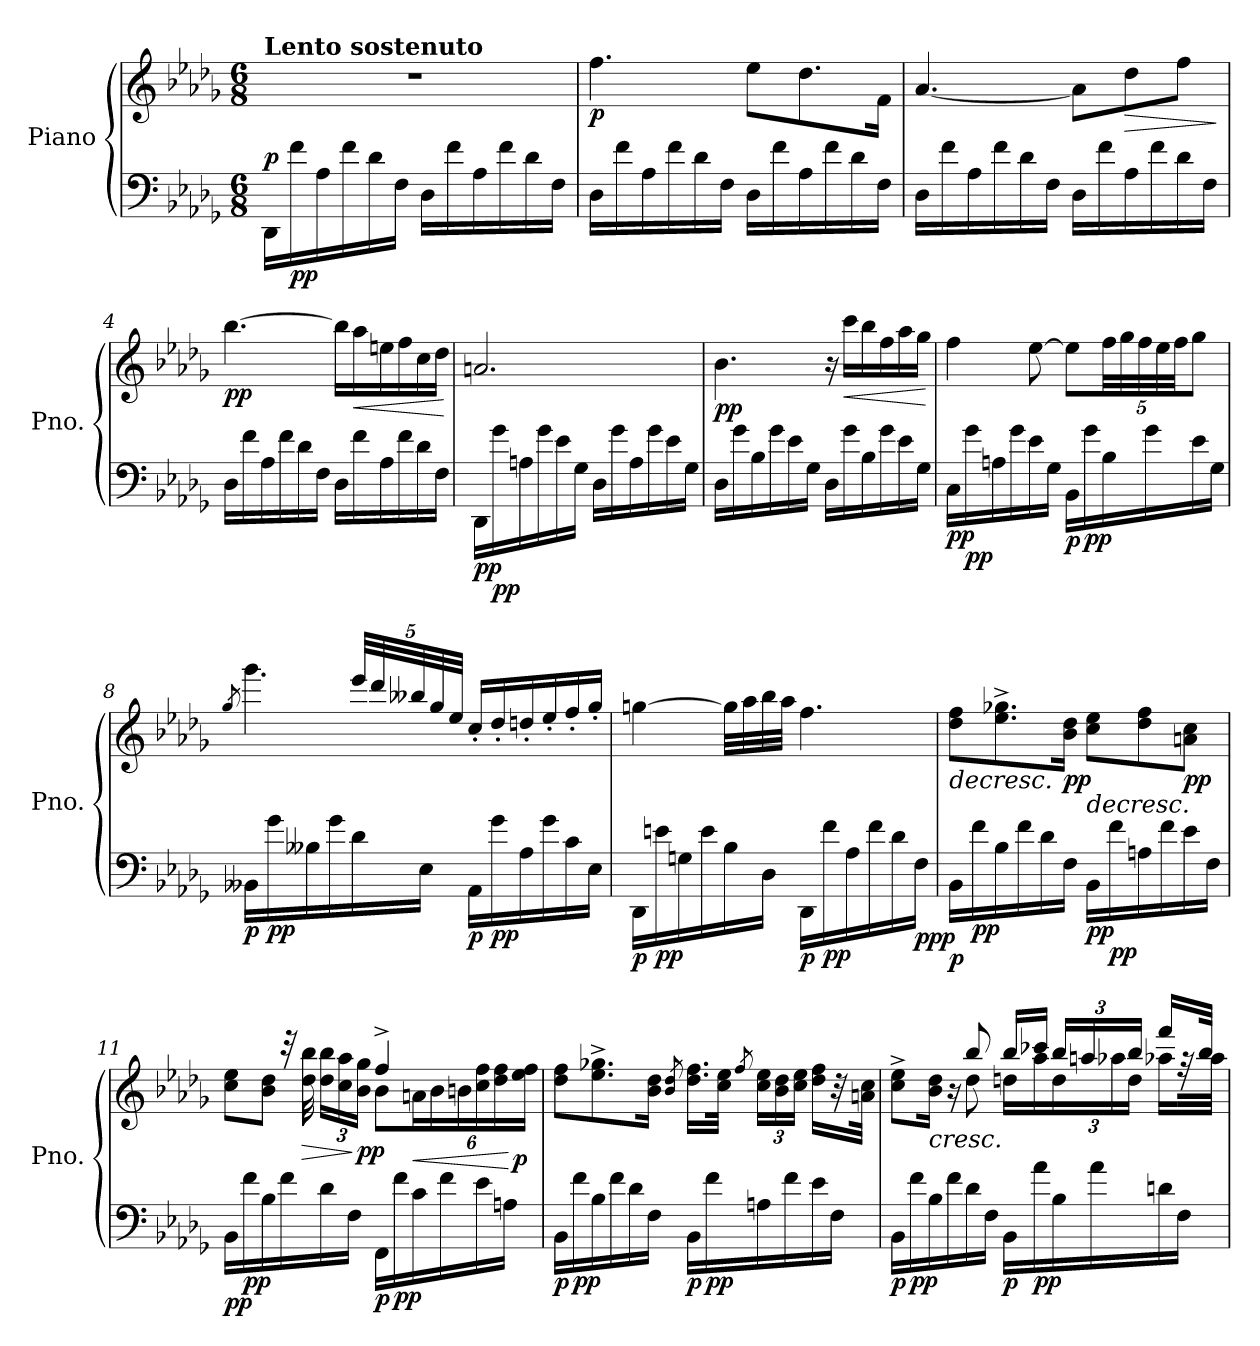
**kern	**kern	**dynam
*part1	*part1	*part1
*staff2	*staff1	*staff1/2
*I"Piano	*	*
*I'Pno.	*	*
*clefF4	*clefG2	*
*k[b-e-a-d-g-]	*k[b-e-a-d-g-]	*
*M6/8	*M6/8	*
=1	=1	=1
!	!LO:TX:a:B:t=Lento sostenuto	!
!	!	!LO:DY:a=2
16DD-\LL	2.r	p
!	!	!LO:DY:b=2
16f\	.	pp
16A-\	.	.
16f\	.	.
*	*MM48	*
16d-\	.	.
16F\JJ	.	.
16D-\LL	.	.
16f\	.	.
16A-\	.	.
16f\	.	.
16d-\	.	.
16F\JJ	.	.
=2	=2	=2
!	!	!LO:DY:b
16D-\LL	4.ff\	p
16f\	.	.
16A-\	.	.
16f\	.	.
16d-\	.	.
16F\JJ	.	.
16D-\LL	8ee-\L	.
16f\	.	.
16A-\	8.dd-\	.
16f\	.	.
16d-\	.	.
16F\JJ	16f\Jk	.
=3	=3	=3
16D-\LL	[4.a-/	.
16f\	.	.
16A-\	.	.
16f\	.	.
16d-\	.	.
16F\JJ	.	.
*	*MM42	*
16D-\LL	8a-\L]	.
16f\	.	.
!	!	!LO:HP:b
16A-\	8dd-\	>
16f\	.	.
16d-\	8ff\J	.
16F\JJ	.	.
.	.	]
=4	=4	=4
*	*MM48	*
!	!	!LO:DY:b
16D-\LL	[4.bb-\	pp
16f\	.	.
16A-\	.	.
16f\	.	.
16d-\	.	.
16F\JJ	.	.
16D-\LL	16bb-\LL]	.
!	!	!LO:HP:b
16f\	16aa-\	<
16A-\	16een\	.
16f\	16ff\	.
16d-\	16cc\	.
16F\JJ	16dd-\JJ	.
.	.	[
!!LO:LB:g=z
=5	=5	=5
!	!	!LO:DY:b=2
!	!	!LO:DY:n=1:b
16DD-\LL	2.an/	p p
!	!	!LO:DY:n=2:b=2
16g-\	.	pp
16An\	.	.
16g-\	.	.
16e-\	.	.
16G-\JJ	.	.
16D-\LL	.	.
16g-\	.	.
*	*MM42	*
16A\	.	.
16g-\	.	.
16e-\	.	.
16G-\JJ	.	.
=6	=6	=6
*	*MM48	*
!	!	!LO:DY:b
16D-\LL	4.b-\	pp
16g-\	.	.
16B-\	.	.
16g-\	.	.
16e-\	.	.
16G-\JJ	.	.
16D-\LL	16r	.
*	*MM42	*
!	!	!LO:HP:b
16g-\	16ccc\LL	<
16B-\	16bb-\	.
16g-\	16ff\	.
16e-\	16aa-\	.
16G-\JJ	16gg-\JJ	.
.	.	[
=7	=7	=7
*	*MM48	*
!	!	!LO:DY:b=2
!	!	!LO:DY:n=1:b
16C\LL	4ff\	p p
!	!	!LO:DY:n=2:b=2
16g-\	.	pp
16An\	.	.
16g-\	.	.
16e-\	[8ee-\	.
16G-\JJ	.	.
!	!	!LO:DY:n=3:b=2
16BB-\LL	8ee-\L]	p
!	!	!LO:DY:n=4:b=2
16g-\	.	pp
*	*Xbrackettup	*
16B-\	40ff\LL	.
.	40gg-\	.
.	40ff\	.
16g-\	.	.
.	40ee-\	.
.	40ff\JJ	.
16e-\	8gg-\J	.
16G-\JJ	.	.
=8	=8	=8
.	8qgg-/	.
*	*^	*
!	!	!	!LO:DY:b=2
16BB--X\LL	4.ggg-\	4ryy	p
!	!	!	!LO:DY:b=2
16g-\	.	.	pp
16B--X\	.	.	.
16g-\	.	.	.
*	*MM40	*	*
16d-\	.	40eee-!/LLL	.
.	.	40ddd-!/	.
.	.	40bb--X!/	.
16E-\JJ	.	.	.
.	.	40gg-!/	.
.	.	40ee-!/JJJ	.
!	!	!	!LO:DY:b=2
16AA-\LL	16cc'/LL	8ryy	p
!	!	!	!LO:DY:b=2
16g-\	16dd-'/	.	pp
16A-\	16ddn'/	4ryy	.
16g-\	16ee-'/	.	.
16c\	16ff'/	.	.
16E-\JJ	16gg-'/JJ	.	.
*	*v	*v	*
!!LO:LB:g=z
=9	=9	=9
*	*MM48	*
!	!	!LO:DY:b=2
16DD-\LL	[4ggn\	p
!	!	!LO:DY:b=2
16en\	.	pp
16Gn\	.	.
16e\	.	.
16B-\	32gg\LLL]	.
.	32aa-\	.
16D-\JJ	32bb-\	.
.	32aa-\JJJ	.
!	!	!LO:DY:b=2
16DD-\LL	4.ff\	p
!	!	!LO:DY:b=2
16f\	.	pp
*	*MM42	*
16A-\	.	.
16f\	.	.
16d-\	.	.
!	!	!LO:DY:b=2
16F\JJ	.	ppp
=10	=10	=10
*	*MM48	*
!	!	!LO:HP:b
!	!	!LO:DY:n=1:b=2
16BB-\LL	8dd-\ 8ff\L	> p
!	!	!LO:DY:n=2:b=2
16f\	.	pp
16B-\	8.ee-\^ 8.gg-X\^	.
16f\	.	.
16d-\	.	.
!	!	!LO:DY:n=3:b
16F\JJ	16b-\ 16dd-\Jk	] pp
!	!	!LO:HP:b
!	!	!LO:DY:n=4:b=2
!	!	!LO:DY:n=5:b
16BB-\LL	8cc\ 8ee-\L	> p p
!	!	!LO:DY:n=6:b=2
16f\	.	pp
16An\	8dd-\ 8ff\	.
16f\	.	.
!	!	!LO:DY:n=7:b
16e-\	8an\ 8cc\J	] pp
16F\JJ	.	.
=11	=11	=11
*	*^	*
!	!	!	!LO:DY:b=2
!	!	!	!LO:DY:n=1:b
16BB-\LL	8rcccyy	8cc\ 8ee-\L	p p
!	!	!	!LO:DY:n=2:b=2
16f\	.	.	pp
16B-\	16rddyy	8b-\ 8dd-\J	.
16f\	32r	.	.
!	!	!	!LO:HP:b
.	32dd-\ 32bb-\	.	>
16d-\	24dd-\ 24bb-\LL	8ryy	.
.	24cc\ 24aa-\	.	.
16F\JJ	.	.	.
!	!	!	!LO:DY:n=3:b
.	24b-\ 24gg-\JJ	.	] pp
!	!	!	!LO:DY:n=4:b=2
16FF\LL	4ff^/	8b-\L	p
!	!	!	!LO:DY:n=5:b=2
16f\	.	.	pp
!	!	!	!LO:HP:b
16c\	.	24an\L	<
.	.	24b-\	.
16f\	.	.	.
*	*MM42	*	*
.	.	24bn\	.
16e-\	8rffyy	24cc\ 24ff\	.
.	.	24dd-\ 24ff\	.
16An\JJ	.	.	.
!	!	!	!LO:DY:n=6:b
.	.	24ee-\ 24ff\JJ	[ p
*	*v	*v	*
!!LO:LB:g=z
=12	=12	=12
*	*MM48	*
*	*^	*
!	!	!	!LO:DY:b=2
*	*v	*v	*
16BB-\LL	8dd-\ 8ff\L	p
!	!	!LO:DY:b=2
16f\	.	pp
16B-\	8.ee-\^ 8.gg-X\^	.
16f\	.	.
16d-\	.	.
16F\JJ	16b-\ 16dd-\Jk	.
.	8qb-/ 8qdd-/	.
!	!	!LO:DY:b=2
16BB-\LL	16.dd-\ 16.ff\LL	p
!	!	!LO:DY:b=2
16f\	.	pp
.	32cc\ 32ee-\JJk	.
.	8qff/	.
16An\	24cc\ 24ee-\LL	.
.	24b-\ 24dd-\	.
16f\	.	.
.	24cc\ 24ee-\JJ	.
16e-\	16dd-\ 16ff\LL	.
16F\JJ	32r	.
.	32an\ 32cc\JJk	.
=13	=13	=13
*	*^	*
!	!	!	!LO:DY:b=2
16BB-\LL	8cc\^ 8ee-\^L	4ryy	p
!	!	!	!LO:DY:b=2
16f\	.	.	pp
!	!	!	!LO:HP:b
16B-\	16b-\ 16dd-\Jk	.	<
16f\	16r	.	.
16d-\	8bb-/	8dd-\	.
16F\JJ	.	.	.
!	!	!	!LO:DY:b=2
16BB-\LL	16bb-/LL	16ddn\LL	p
*	*MM42	*	*
!	!	!	!LO:DY:b=2
16a-\	16ccc-X/JJ	16aa-\	pp
16B-\	24bb-/LL	24dd\	.
.	24aan/	24aa-X\	.
16a-\	.	.	.
.	24bb-/JJ	24dd\JJ	.
*	*MM46	*	*
!	!	!	!LO:DY:n=1:b=2
!	!	!	!LO:DY:n=2:b
16dn\	16fff/LL	16aa-X\LL	[ p mp
16F\JJ	32rff	32rgyy	.
.	32bb-/JJk	32aa-\JJk	.
*	*v	*v	*
=	=	=
*-	*-	*-
